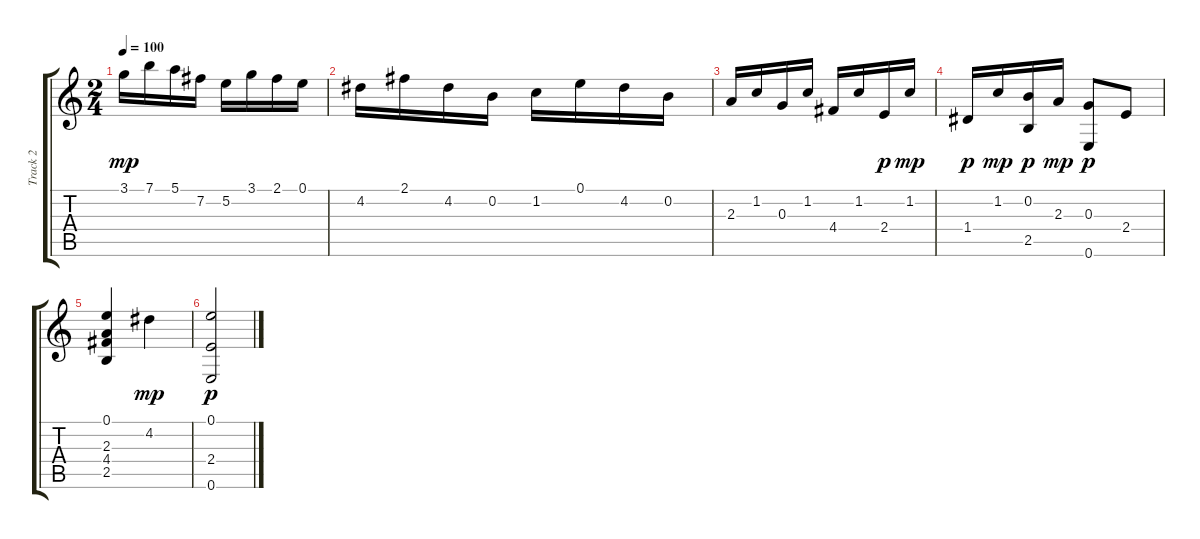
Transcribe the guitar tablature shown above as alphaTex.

\track ("Track 2" "Track 2") {instrument acousticguitarnylon}
\staff {score tabs}
\tuning (E4 B3 G3 D3 A2 E2) {hide}
\ts (2 4)
\tempo 100
\clef g2
\ks c
3.1.16{dy mp} 7.1.16 5.1.16 7.2.16 5.2.16 3.1.16 2.1.16 0.1.16 |
4.2.16 2.1.16 4.2.16 0.2.16 1.2.16 0.1.16 4.2.16 0.2.16 |
2.3.16 1.2.16 0.3.16 1.2.16 4.4.16 1.2.16 2.4.16{dy p} 1.2.16{dy mp} |
1.4.16{dy p} 1.2.16{dy mp} (0.2 2.5).16{dy p} 2.3.16{dy mp} (0.3 0.6).8{dy p} 2.4.8 |
(0.1 2.3 4.4 2.5).4 4.2.4{dy mp} |
(0.1 2.4 0.6).2{dy p}
